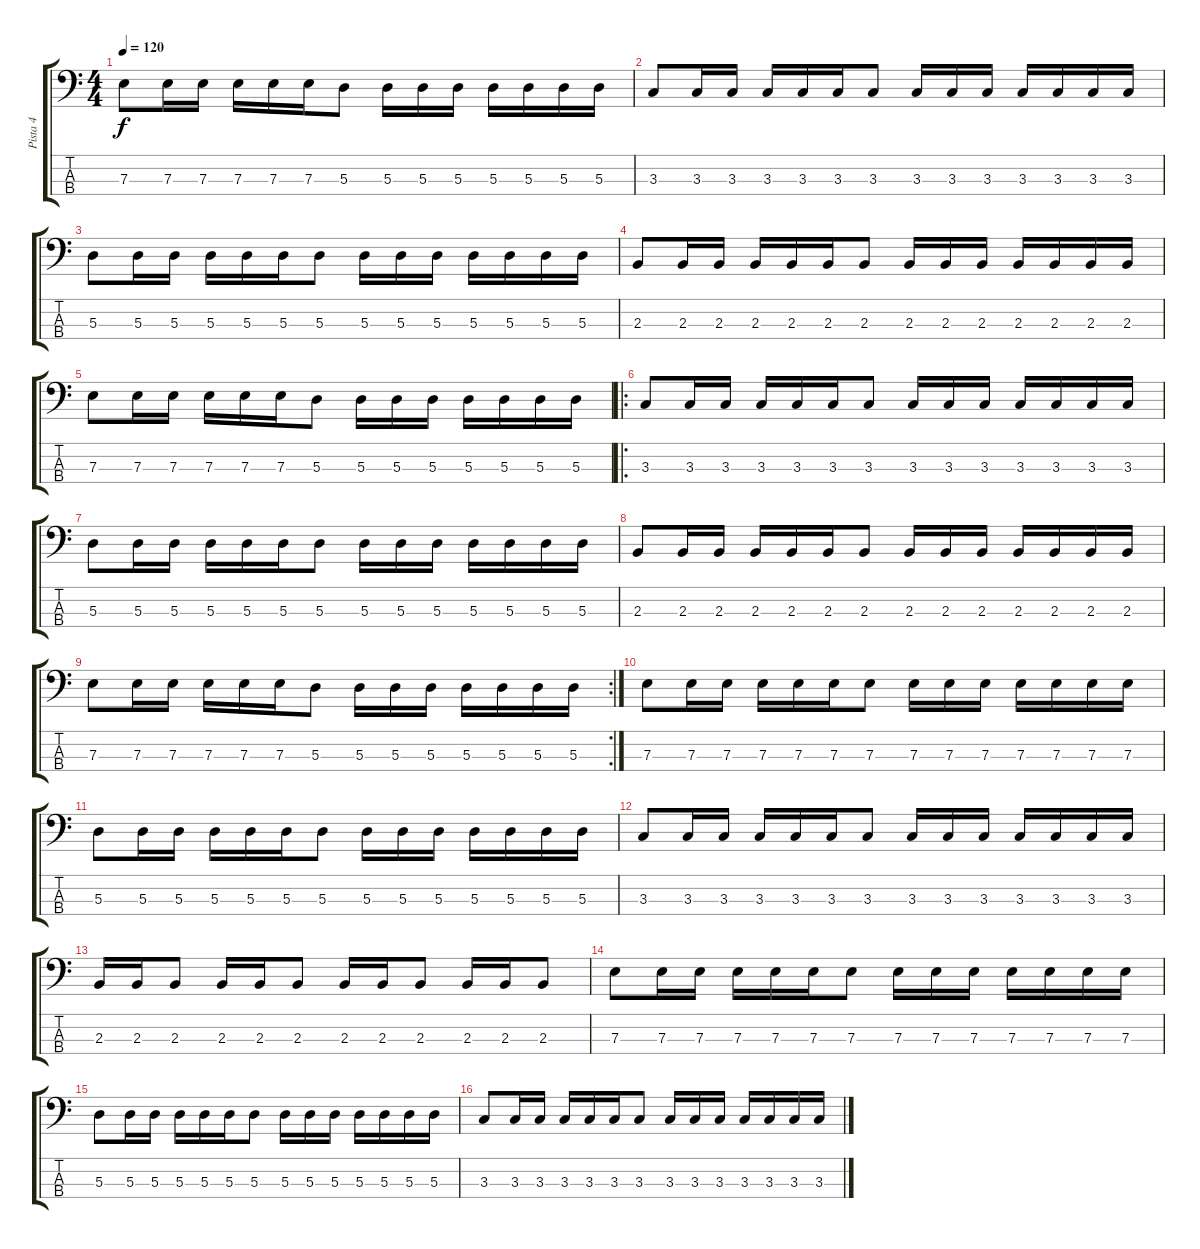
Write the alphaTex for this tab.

\track ("Pista 4" "Pista 4") {instrument electricbassfinger}
\staff {score tabs}
\tuning (G2 D2 A1 E1) {hide}
\ts (4 4)
\tempo 120
\clef f4
\ks c
7.3.8{dy f} 7.3.16 7.3.16 7.3.16 7.3.16 7.3.16 5.3.8 5.3.16 5.3.16 5.3.16 5.3.16 5.3.16 5.3.16 5.3.16 |
3.3.8 3.3.16 3.3.16 3.3.16 3.3.16 3.3.16 3.3.8 3.3.16 3.3.16 3.3.16 3.3.16 3.3.16 3.3.16 3.3.16 |
5.3.8 5.3.16 5.3.16 5.3.16 5.3.16 5.3.16 5.3.8 5.3.16 5.3.16 5.3.16 5.3.16 5.3.16 5.3.16 5.3.16 |
2.3.8 2.3.16 2.3.16 2.3.16 2.3.16 2.3.16 2.3.8 2.3.16 2.3.16 2.3.16 2.3.16 2.3.16 2.3.16 2.3.16 |
7.3.8 7.3.16 7.3.16 7.3.16 7.3.16 7.3.16 5.3.8 5.3.16 5.3.16 5.3.16 5.3.16 5.3.16 5.3.16 5.3.16 |
\ro
3.3.8 3.3.16 3.3.16 3.3.16 3.3.16 3.3.16 3.3.8 3.3.16 3.3.16 3.3.16 3.3.16 3.3.16 3.3.16 3.3.16 |
5.3.8 5.3.16 5.3.16 5.3.16 5.3.16 5.3.16 5.3.8 5.3.16 5.3.16 5.3.16 5.3.16 5.3.16 5.3.16 5.3.16 |
2.3.8 2.3.16 2.3.16 2.3.16 2.3.16 2.3.16 2.3.8 2.3.16 2.3.16 2.3.16 2.3.16 2.3.16 2.3.16 2.3.16 |
\rc 2
7.3.8 7.3.16 7.3.16 7.3.16 7.3.16 7.3.16 5.3.8 5.3.16 5.3.16 5.3.16 5.3.16 5.3.16 5.3.16 5.3.16 |
7.3.8 7.3.16 7.3.16 7.3.16 7.3.16 7.3.16 7.3.8 7.3.16 7.3.16 7.3.16 7.3.16 7.3.16 7.3.16 7.3.16 |
5.3.8 5.3.16 5.3.16 5.3.16 5.3.16 5.3.16 5.3.8 5.3.16 5.3.16 5.3.16 5.3.16 5.3.16 5.3.16 5.3.16 |
3.3.8 3.3.16 3.3.16 3.3.16 3.3.16 3.3.16 3.3.8 3.3.16 3.3.16 3.3.16 3.3.16 3.3.16 3.3.16 3.3.16 |
2.3.16 2.3.16 2.3.8 2.3.16 2.3.16 2.3.8 2.3.16 2.3.16 2.3.8 2.3.16 2.3.16 2.3.8 |
7.3.8 7.3.16 7.3.16 7.3.16 7.3.16 7.3.16 7.3.8 7.3.16 7.3.16 7.3.16 7.3.16 7.3.16 7.3.16 7.3.16 |
5.3.8 5.3.16 5.3.16 5.3.16 5.3.16 5.3.16 5.3.8 5.3.16 5.3.16 5.3.16 5.3.16 5.3.16 5.3.16 5.3.16 |
3.3.8 3.3.16 3.3.16 3.3.16 3.3.16 3.3.16 3.3.8 3.3.16 3.3.16 3.3.16 3.3.16 3.3.16 3.3.16 3.3.16
